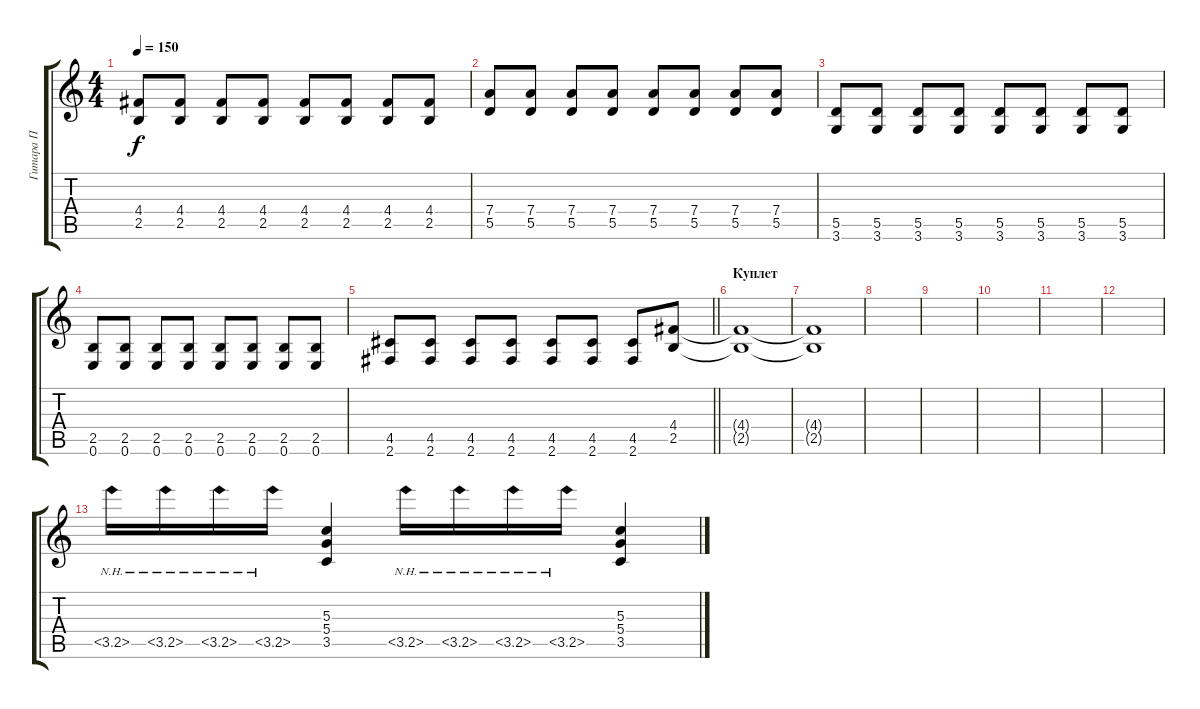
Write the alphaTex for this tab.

\track ("Гитара П" "Гитара П") {instrument distortionguitar}
\staff {score tabs}
\tuning (E4 B3 G3 D3 A2 E2) {hide}
\ts (4 4)
\tempo 150
\clef g2
\ks c
(4.4 2.5).8{dy f} (4.4 2.5).8 (4.4 2.5).8 (4.4 2.5).8 (4.4 2.5).8 (4.4 2.5).8 (4.4 2.5).8 (4.4 2.5).8 |
(7.4 5.5).8 (7.4 5.5).8 (7.4 5.5).8 (7.4 5.5).8 (7.4 5.5).8 (7.4 5.5).8 (7.4 5.5).8 (7.4 5.5).8 |
(5.5 3.6).8 (5.5 3.6).8 (5.5 3.6).8 (5.5 3.6).8 (5.5 3.6).8 (5.5 3.6).8 (5.5 3.6).8 (5.5 3.6).8 |
(2.5 0.6).8 (2.5 0.6).8 (2.5 0.6).8 (2.5 0.6).8 (2.5 0.6).8 (2.5 0.6).8 (2.5 0.6).8 (2.5 0.6).8 |
\barLineRight lightlight
(4.5 2.6).8 (4.5 2.6).8 (4.5 2.6).8 (4.5 2.6).8 (4.5 2.6).8 (4.5 2.6).8 (4.5 2.6).8 (4.4 2.5).8 |
\section ("" "Куплет")
(4.4{t} 2.5{t}).1{volume 0} |
(4.4{t} 2.5{t}).1 |
|
|
|
|
|
3.5{nh}.16{volume 13} 3.5{nh}.16 3.5{nh}.16 3.5{nh}.16 (5.3 5.4 3.5).4 3.5{nh}.16 3.5{nh}.16 3.5{nh}.16 3.5{nh}.16 (5.3 5.4 3.5).4
